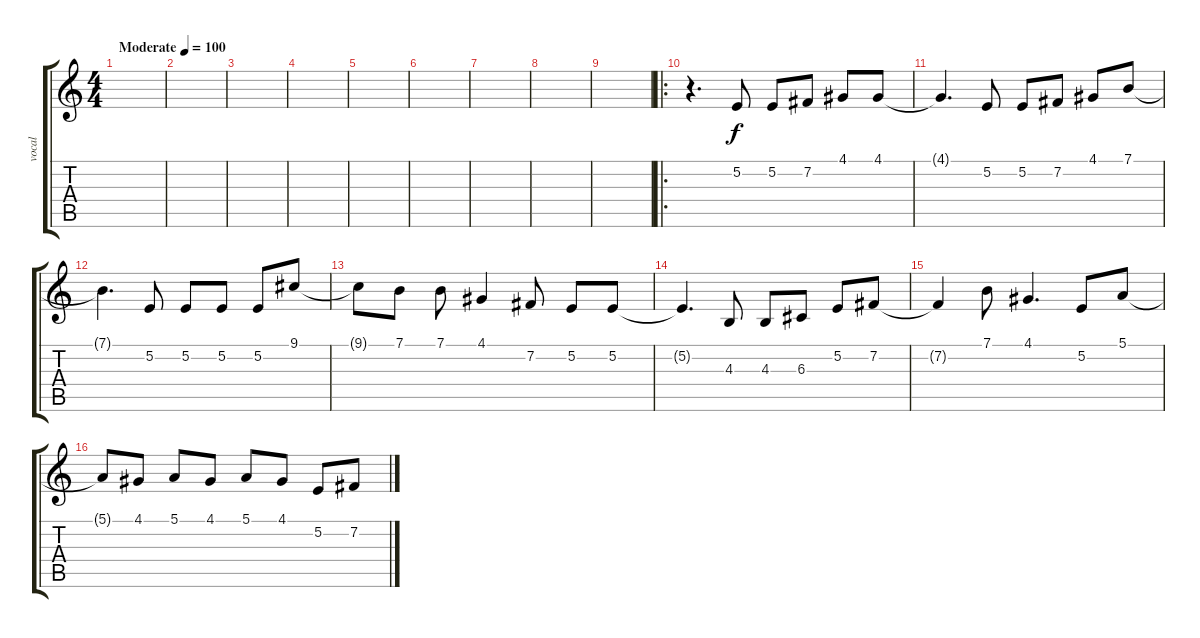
\track ("vocal" "vocal") {instrument harmonica}
\staff {score tabs}
\tuning (E4 B3 G3 D3 A2 E2) {hide}
\ts (4 4)
\tempo (100 "Moderate")
\clef g2
\ks c
|
|
|
|
|
|
|
|
|
\ro
r.4{d} 5.2.8 5.2.8 7.2.8 4.1.8 4.1.8 |
4.1{t}.4{d} 5.2.8 5.2.8 7.2.8 4.1.8 7.1.8 |
7.1{t}.4{d} 5.2.8 5.2.8 5.2.8 5.2.8 9.1.8 |
9.1{t}.8 7.1.8 7.1.8 4.1.4 7.2.8 5.2.8 5.2.8 |
5.2{t}.4{d} 4.3.8 4.3.8 6.3.8 5.2.8 7.2.8 |
7.2{t}.4 7.1.8 4.1.4{d} 5.2.8 5.1.8 |
5.1{t}.8 4.1.8 5.1.8 4.1.8 5.1.8 4.1.8 5.2.8 7.2.8
